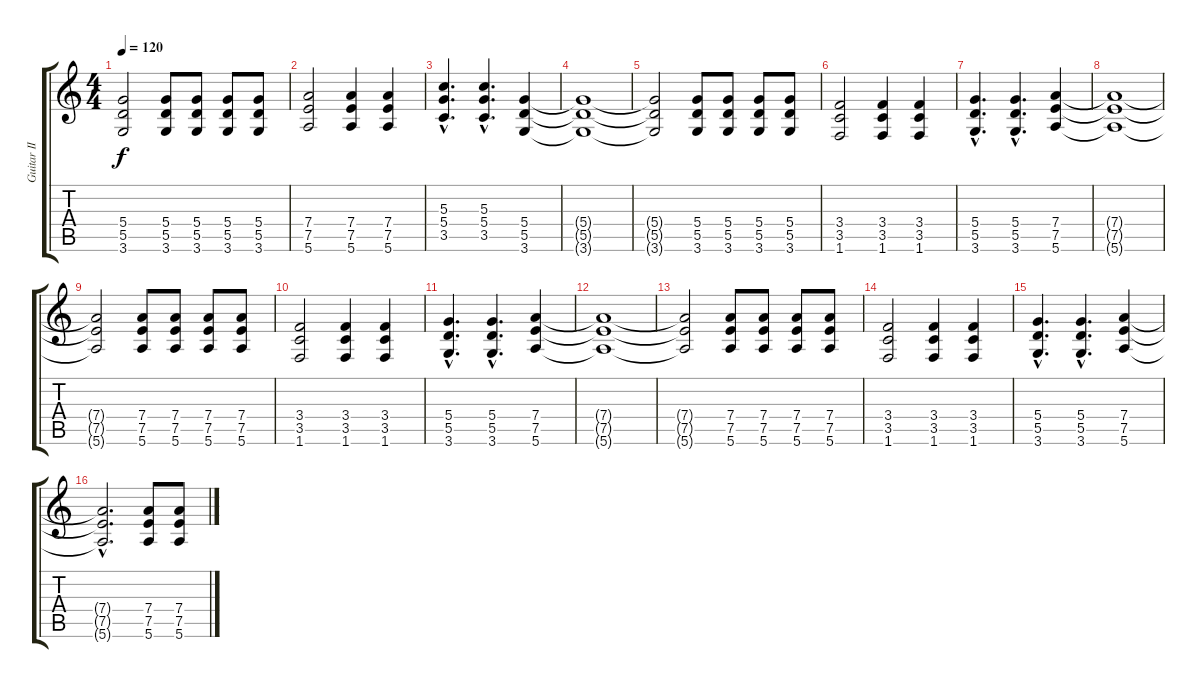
\track ("Guitar II" "Guitar II") {instrument acousticguitarnylon}
\staff {score tabs}
\tuning (E4 B3 G3 D3 A2 E2) {hide}
\ts (4 4)
\tempo 120
\clef g2
\ks c
(5.4{t} 5.5{t} 3.6{t}).2{dy f} (5.4 5.5 3.6).8 (5.4 5.5 3.6).8 (5.4 5.5 3.6).8 (5.4 5.5 3.6).8 |
(7.4 7.5 5.6).2 (7.4 7.5 5.6).4 (7.4 7.5 5.6).4 |
(5.3{hac} 5.4{hac} 3.5{hac}).4{d} (5.3{hac} 5.4{hac} 3.5{hac}).4{d} (5.4 5.5 3.6).4 |
(5.4{t} 5.5{t} 3.6{t}).1 |
(5.4{t} 5.5{t} 3.6{t}).2 (5.4 5.5 3.6).8 (5.4 5.5 3.6).8 (5.4 5.5 3.6).8 (5.4 5.5 3.6).8 |
(3.4 3.5 1.6).2 (3.4 3.5 1.6).4 (3.4 3.5 1.6).4 |
(5.4{hac} 5.5{hac} 3.6{hac}).4{d} (5.4{hac} 5.5{hac} 3.6{hac}).4{d} (7.4 7.5 5.6).4 |
(7.4{t} 7.5{t} 5.6{t}).1 |
(7.4{t} 7.5{t} 5.6{t}).2 (7.4 7.5 5.6).8 (7.4 7.5 5.6).8 (7.4 7.5 5.6).8 (7.4 7.5 5.6).8 |
(3.4 3.5 1.6).2 (3.4 3.5 1.6).4 (3.4 3.5 1.6).4 |
(5.4{hac} 5.5{hac} 3.6{hac}).4{d} (5.4{hac} 5.5{hac} 3.6{hac}).4{d} (7.4 7.5 5.6).4 |
(7.4{t} 7.5{t} 5.6{t}).1 |
(7.4{t} 7.5{t} 5.6{t}).2 (7.4 7.5 5.6).8 (7.4 7.5 5.6).8 (7.4 7.5 5.6).8 (7.4 7.5 5.6).8 |
(3.4 3.5 1.6).2 (3.4 3.5 1.6).4 (3.4 3.5 1.6).4 |
(5.4{hac} 5.5{hac} 3.6{hac}).4{d} (5.4{hac} 5.5{hac} 3.6{hac}).4{d} (7.4 7.5 5.6).4 |
(7.4{hac t} 7.5{hac t} 5.6{hac t}).2{d} (7.4 7.5 5.6).8 (7.4 7.5 5.6).8
